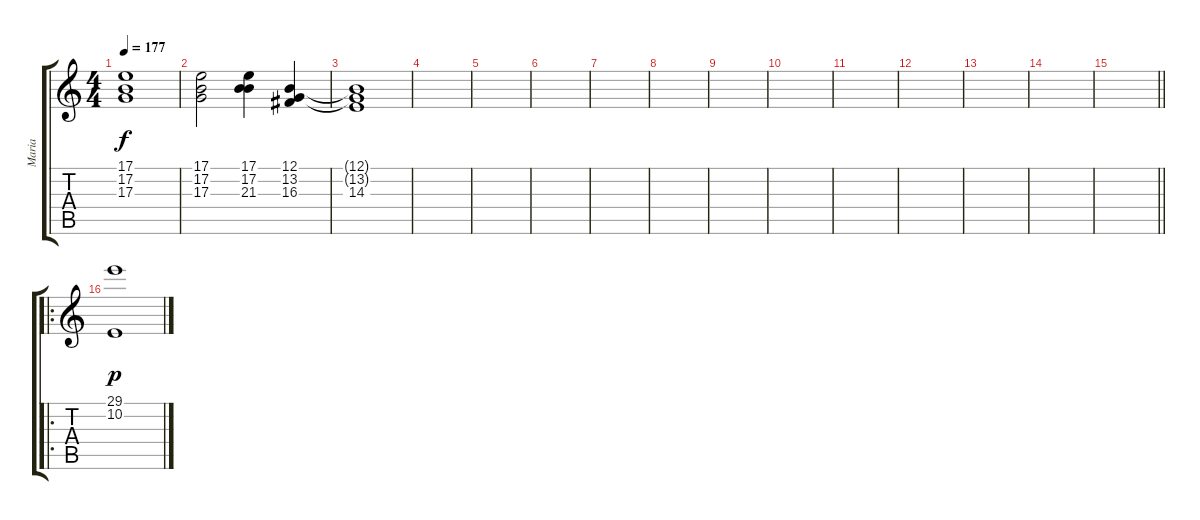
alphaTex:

\track ("Maria" "Maria") {instrument pad4choir}
\staff {score tabs}
\tuning (B3 Gb3 D3 A2 E2 B1) {hide}
\ts (4 4)
\tempo 177
\clef g2
\ks c
(17.1{t} 17.2{t} 17.3{t}).1{dy f} |
(17.1 17.2 17.3).2 (17.1 17.2 21.3).4 (12.1 13.2 16.3).4 |
(12.1{t} 13.2{t} 14.3).1 |
|
|
|
|
|
|
|
|
|
|
|
\barLineRight lightlight
|
\ro
(29.1 10.2).1{dy p}
